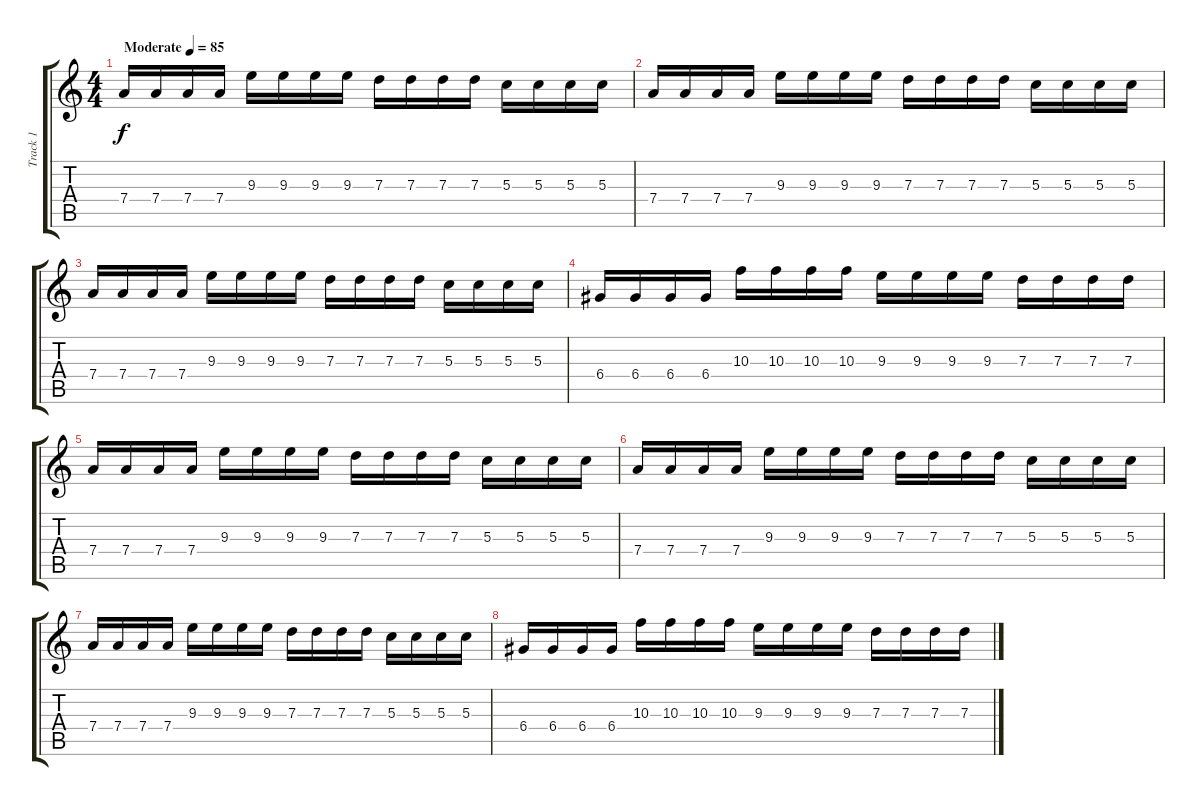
\track ("Track 1" "Track 1") {instrument acousticguitarsteel}
\staff {score tabs}
\tuning (E4 B3 G3 D3 A2 E2) {hide}
\ts (4 4)
\tempo (85 "Moderate")
\clef g2
\ks c
7.4.16{dy f instrument acousticguitarsteel} 7.4.16 7.4.16 7.4.16 9.3.16 9.3.16 9.3.16 9.3.16 7.3.16 7.3.16 7.3.16 7.3.16 5.3.16 5.3.16 5.3.16 5.3.16 |
7.4.16 7.4.16 7.4.16 7.4.16 9.3.16 9.3.16 9.3.16 9.3.16 7.3.16 7.3.16 7.3.16 7.3.16 5.3.16 5.3.16 5.3.16 5.3.16 |
7.4.16 7.4.16 7.4.16 7.4.16 9.3.16 9.3.16 9.3.16 9.3.16 7.3.16 7.3.16 7.3.16 7.3.16 5.3.16 5.3.16 5.3.16 5.3.16 |
6.4.16 6.4.16 6.4.16 6.4.16 10.3.16 10.3.16 10.3.16 10.3.16 9.3.16 9.3.16 9.3.16 9.3.16 7.3.16 7.3.16 7.3.16 7.3.16 |
7.4.16 7.4.16 7.4.16 7.4.16 9.3.16 9.3.16 9.3.16 9.3.16 7.3.16 7.3.16 7.3.16 7.3.16 5.3.16 5.3.16 5.3.16 5.3.16 |
7.4.16 7.4.16 7.4.16 7.4.16 9.3.16 9.3.16 9.3.16 9.3.16 7.3.16 7.3.16 7.3.16 7.3.16 5.3.16 5.3.16 5.3.16 5.3.16 |
7.4.16 7.4.16 7.4.16 7.4.16 9.3.16 9.3.16 9.3.16 9.3.16 7.3.16 7.3.16 7.3.16 7.3.16 5.3.16 5.3.16 5.3.16 5.3.16 |
6.4.16 6.4.16 6.4.16 6.4.16 10.3.16 10.3.16 10.3.16 10.3.16 9.3.16 9.3.16 9.3.16 9.3.16 7.3.16 7.3.16 7.3.16 7.3.16
